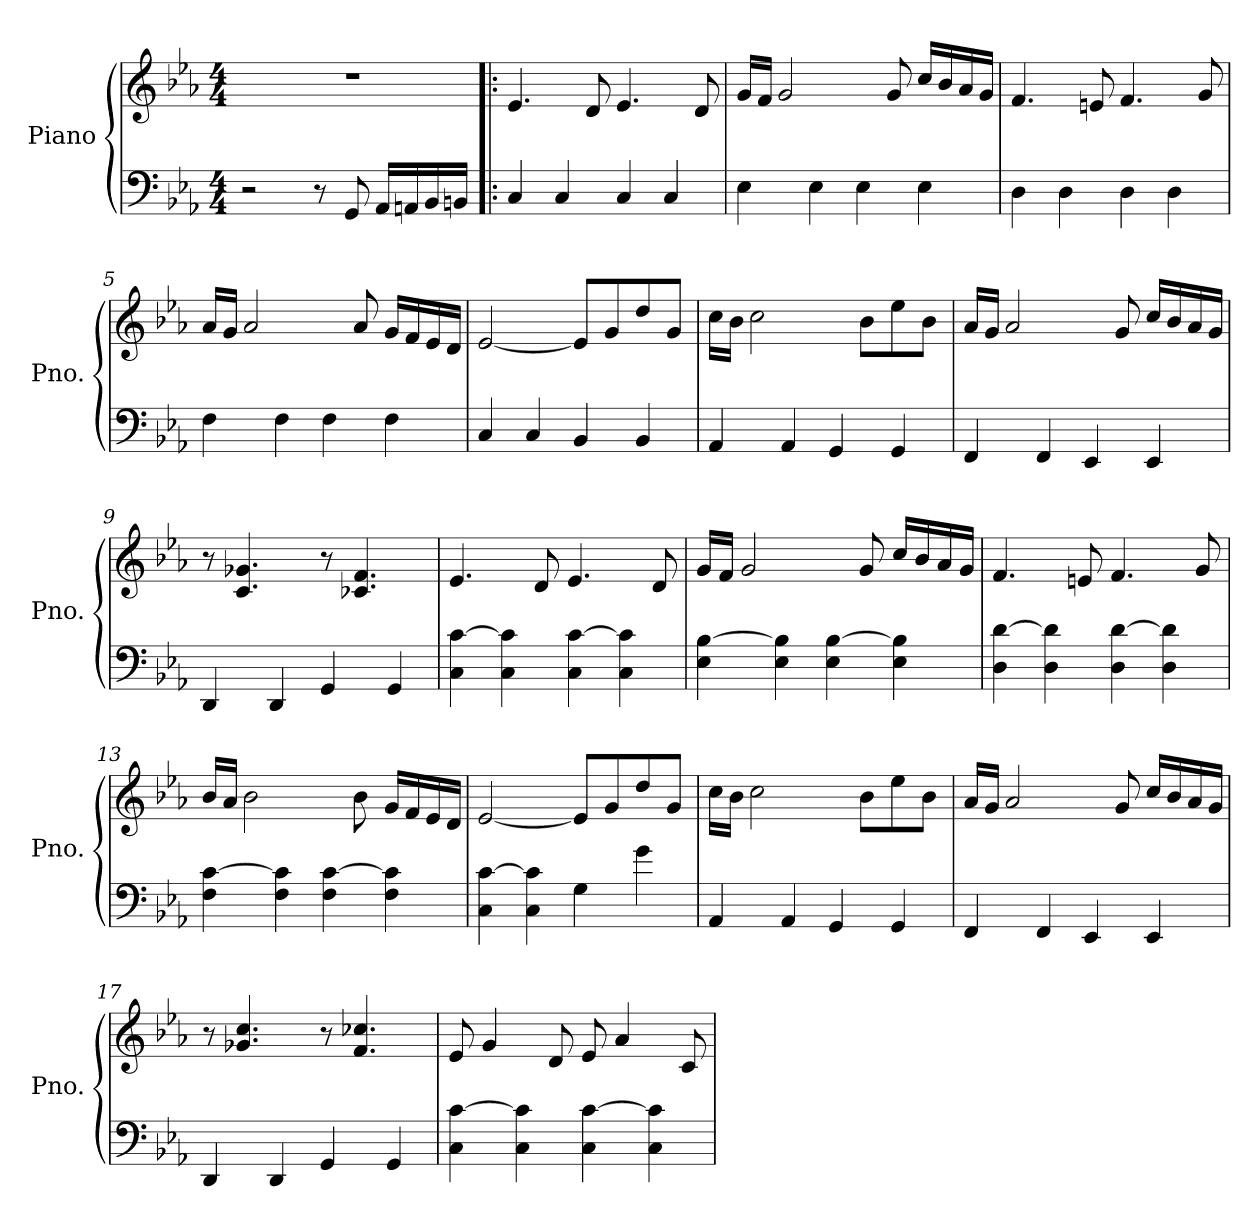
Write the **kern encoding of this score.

**kern	**kern
*part1	*part1
*staff2	*staff1
*I"Piano	*
*I'Pno.	*
*clefF4	*clefG2
*k[b-e-a-]	*k[b-e-a-]
*M4/4	*M4/4
*MM100	*MM100
=1	=1
2r	1r
8r	.
8GG/	.
16AA-/LL	.
16AAn/	.
16BB-/	.
16BBn/JJ	.
=2!|:	=2!|:
4C/	4.e-/
4C/	.
.	8d/
4C/	4.e-/
4C/	.
.	8d/
=3	=3
4E-\	16g/LL
.	16f/JJ
.	2g/
4E-\	.
4E-\	.
.	8g/
4E-\	16cc/LL
.	16b-/
.	16a-/
.	16g/JJ
=4	=4
4D\	4.f/
4D\	.
.	8en/
4D\	4.f/
4D\	.
.	8g/
=5	=5
4F\	16a-/LL
.	16g/JJ
.	2a-/
4F\	.
4F\	.
.	8a-/
4F\	16g/LL
.	16f/
.	16e-/
.	16d/JJ
!!LO:LB:g=z
=6	=6
4C/	[2e-/
4C/	.
4BB-/	8e-/L]
.	8g/
4BB-/	8dd/
.	8g/J
=7	=7
4AA-/	16cc\LL
.	16b-\JJ
.	2cc\
4AA-/	.
4GG/	.
.	8b-\L
4GG/	8ee-\
.	8b-\J
=8	=8
4FF/	16a-/LL
.	16g/JJ
.	2a-/
4FF/	.
4EE-/	.
.	8g/
4EE-/	16cc/LL
.	16b-/
.	16a-/
.	16g/JJ
=9	=9
4DD/	8r
.	4.c/ 4.g-X/
4DD/	.
4GG/	8r
.	4.c-X/ 4.f/
4GG/	.
=10	=10
4C\ [4c\	4.e-/
4C\ 4c\]	.
.	8d/
4C\ [4c\	4.e-/
4C\ 4c\]	.
.	8d/
!!LO:LB:g=z
=11	=11
4E-\ [4B-\	16g/LL
.	16f/JJ
.	2g/
4E-\ 4B-\]	.
4E-\ [4B-\	.
.	8g/
4E-\ 4B-\]	16cc/LL
.	16b-/
.	16a-/
.	16g/JJ
=12	=12
4D\ [4d\	4.f/
4D\ 4d\]	.
.	8en/
4D\ [4d\	4.f/
4D\ 4d\]	.
.	8g/
=13	=13
4F\ [4c\	16b-/LL
.	16a-/JJ
.	2b-\
4F\ 4c\]	.
4F\ [4c\	.
.	8b-\
4F\ 4c\]	16g/LL
.	16f/
.	16e-/
.	16d/JJ
=14	=14
4C\ [4c\	[2e-/
4C\ 4c\]	.
4G\	8e-/L]
.	8g/
4g\	8dd/
.	8g/J
=15	=15
4AA-/	16cc\LL
.	16b-\JJ
.	2cc\
4AA-/	.
4GG/	.
.	8b-\L
4GG/	8ee-\
.	8b-\J
!!LO:LB:g=z
=16	=16
4FF/	16a-/LL
.	16g/JJ
.	2a-/
4FF/	.
4EE-/	.
.	8g/
4EE-/	16cc/LL
.	16b-/
.	16a-/
.	16g/JJ
=17	=17
4DD/	8r
.	4.g-X/ 4.cc/
4DD/	.
4GG/	8r
.	4.f/ 4.cc-X/
4GG/	.
=18	=18
4C\ [4c\	8e-/
.	4g/
4C\ 4c\]	.
.	8d/
4C\ [4c\	8e-/
.	4a-/
4C\ 4c\]	.
.	8c/
=	=
*-	*-
